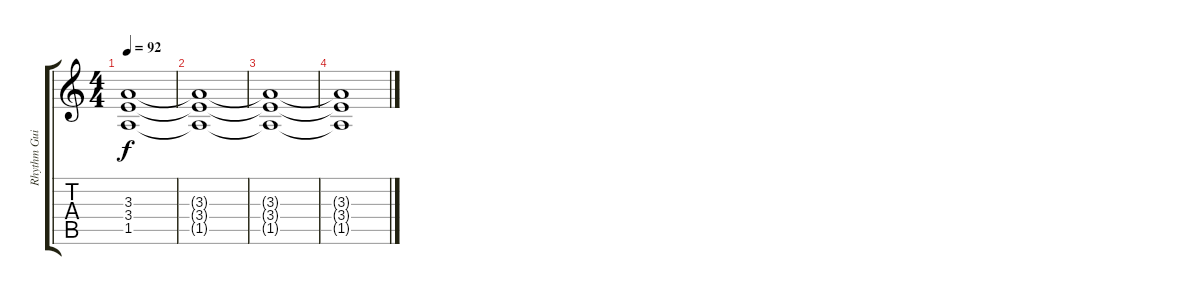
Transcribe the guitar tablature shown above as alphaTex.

\track ("Rhythm Guitar 1" "Rhythm Gui") {instrument overdrivenguitar}
\staff {score tabs}
\tuning (Eb4 Bb3 Gb3 Db3 Ab2 Eb2) {hide}
\ts (4 4)
\tempo 92
\clef g2
\ks c
(3.3 3.4 1.5).1{dy f} |
(3.3{t} 3.4{t} 1.5{t}).1 |
(3.3{t} 3.4{t} 1.5{t}).1 |
(3.3{t} 3.4{t} 1.5{t}).1
